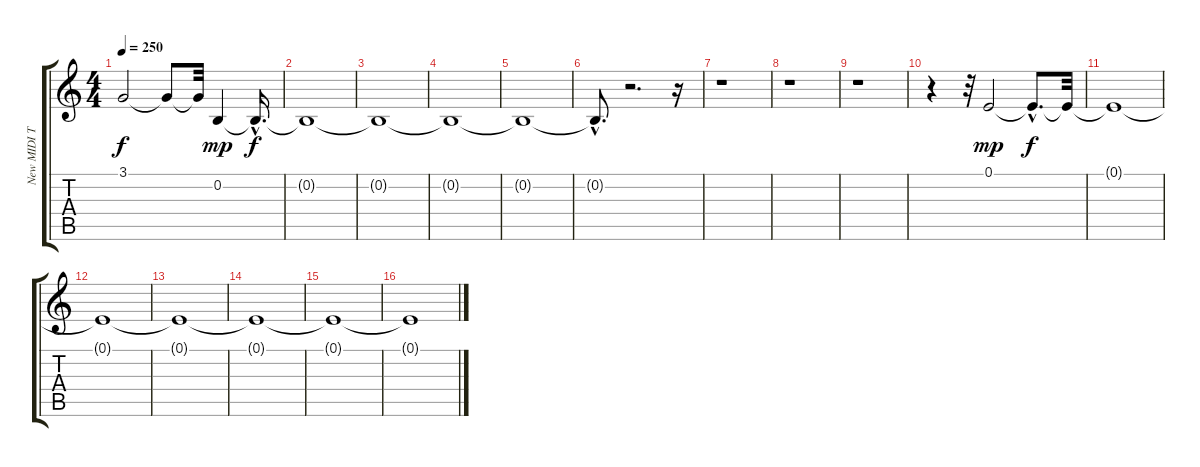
\track ("New MIDI Track" "New MIDI T") {instrument seashore}
\staff {score tabs}
\tuning (E4 B3 G3 D3 A2 E2) {hide}
\ts (4 4)
\tempo 250
\clef g2
\ks c
3.1{t}.2{dy f} 3.1{t}.8 3.1{t}.32 0.2.4{dy mp} 0.2{hac t}.16{d dy f} |
0.2{t}.1 |
0.2{t}.1 |
0.2{t}.1 |
0.2{t}.1 |
0.2{hac t}.8{d} r.2{d} r.16 |
r.1 |
r.1 |
r.1 |
r.4 r.32 0.1.2{dy mp} 0.1{hac t}.8{d dy f} 0.1{t}.32 |
0.1{t}.1 |
0.1{t}.1 |
0.1{t}.1 |
0.1{t}.1 |
0.1{t}.1 |
0.1{t}.1
